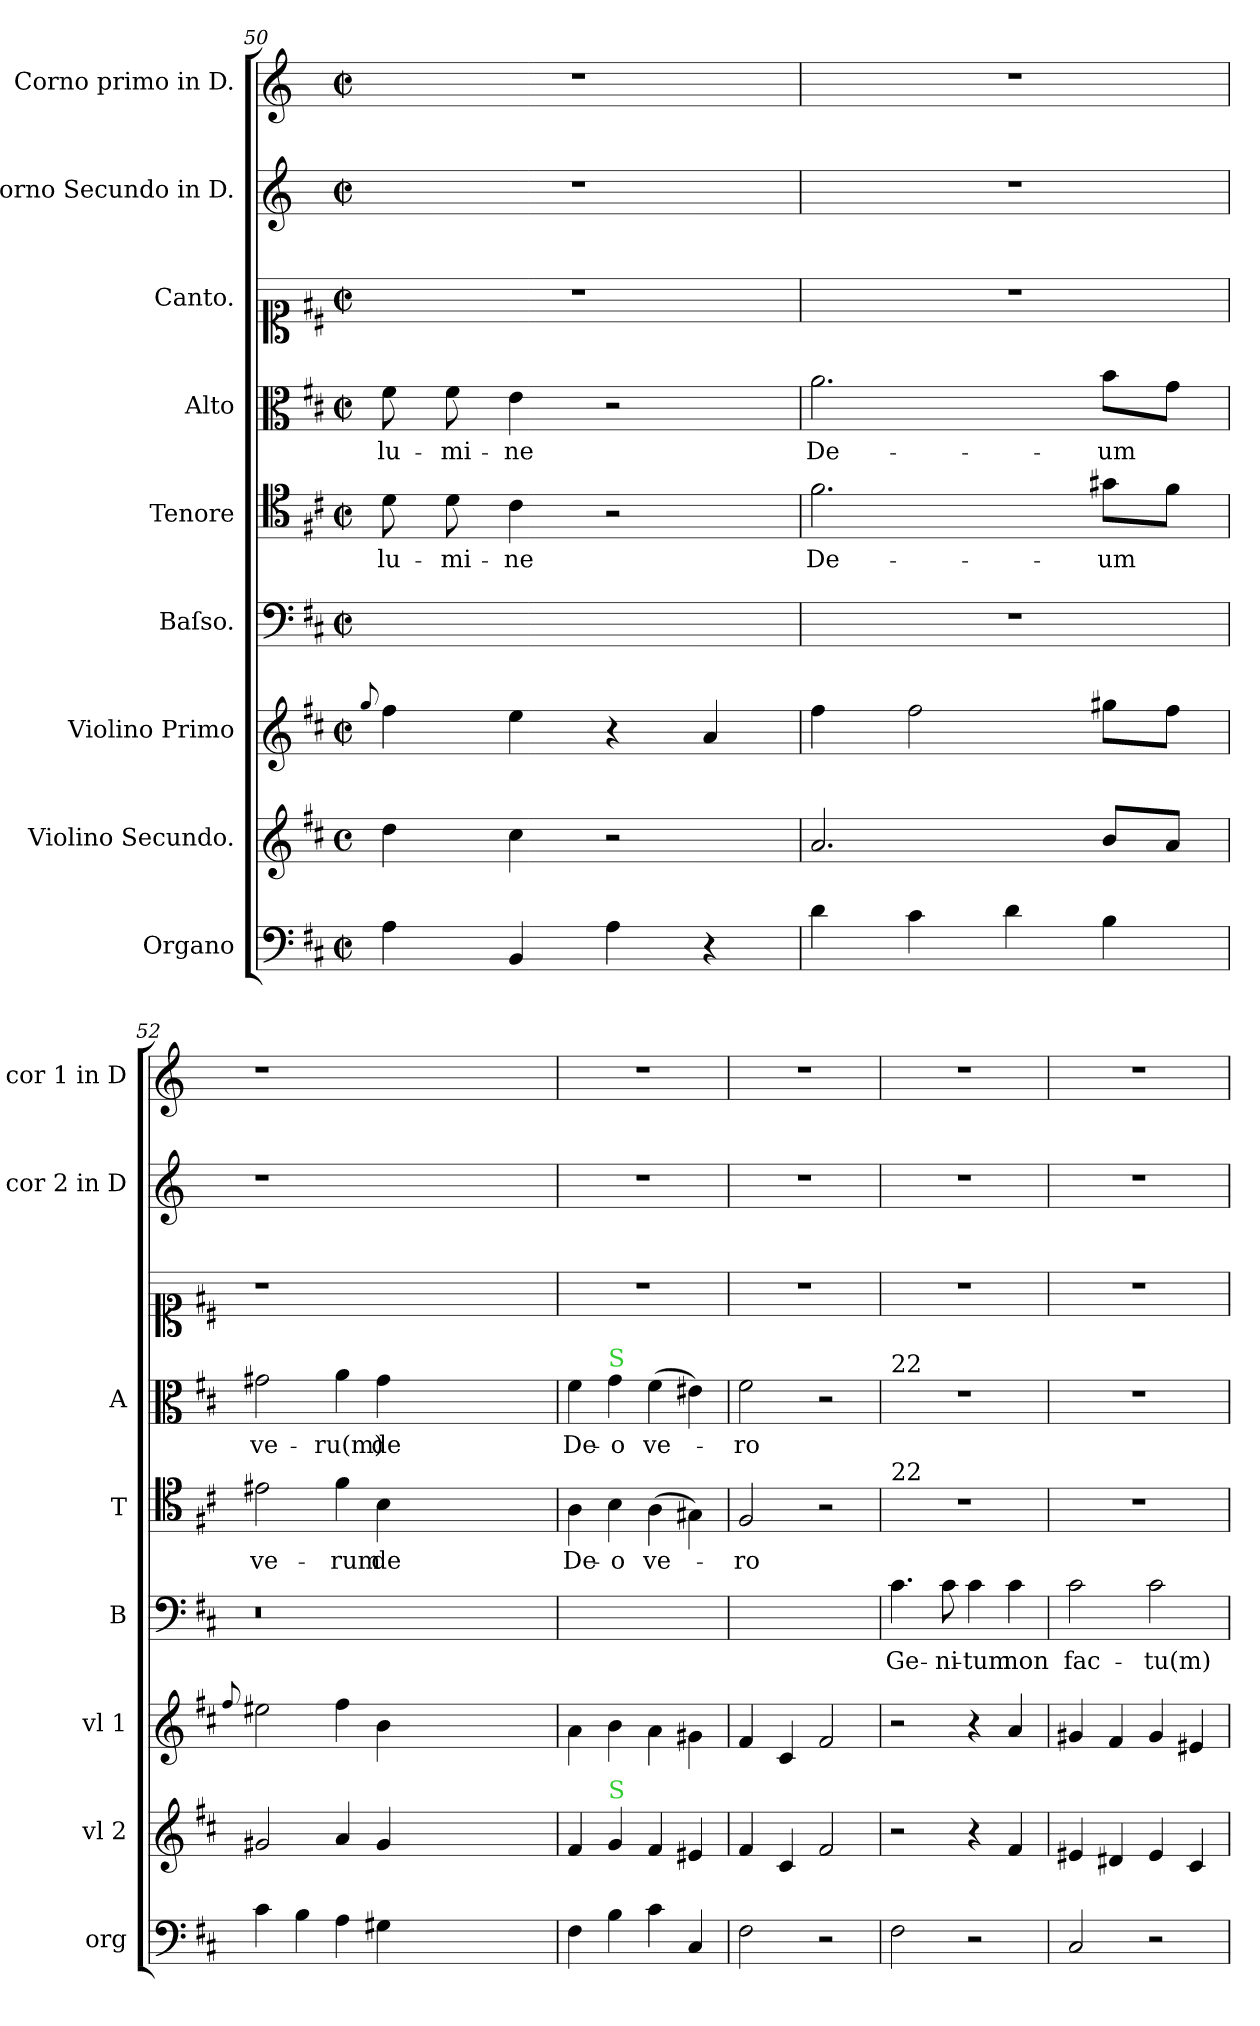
**kern	**kern	**kern	**dynam	**kern	**text	**dynam	**kern	**text	**kern	**text	**kern	**kern	**kern
*part9	*part8	*part7	*part7	*part6	*part6	*part6	*part5	*part5	*part4	*part4	*part3	*part2	*part1
*staff9	*staff8	*staff7	*staff7	*staff6	*staff6	*staff6	*staff5	*staff5	*staff4	*staff4	*staff3	*staff2	*staff1
*I"Organo	*I"Violino Secundo.	*I"Violino Primo	*	*I"Baſso.	*	*	*I"Tenore	*	*I"Alto	*	*I"Canto.	*I"Corno Secundo in D.	*I"Corno primo in D.
*I'org	*I'vl 2	*I'vl 1	*	*I'B	*	*	*I'T	*	*I'A	*	*	*I'cor 2 in D	*I'cor 1 in D
*clefF4	*clefG2	*clefG2	*	*clefF4	*	*	*clefC4	*	*clefC3	*	*clefC1	*clefG2	*clefG2
*	*	*	*	*	*	*	*	*	*	*	*	*ITrd6c10	*ITrd6c10
*k[f#c#]	*k[f#c#]	*k[f#c#]	*	*k[f#c#]	*	*	*k[f#c#]	*	*k[f#c#]	*	*k[f#c#]	*k[f#c#]	*k[f#c#]
*D:	*D:	*D:	*	*D:	*	*	*D:	*	*D:	*	*D:	*D:	*D:
*M2/2	*M2/2	*M2/2	*	*M2/2	*	*	*M2/2	*	*M2/2	*	*M2/2	*M2/2	*M2/2
*met(c|)	*met(c)	*met(c|)	*	*met(c|)	*	*	*met(c|)	*	*met(c|)	*	*met(c|)	*met(c|)	*met(c|)
=50	=50	=50	=50	=50	=50	=50	=50	=50	=50	=50	=50	=50	=50
.	.	8qqgg/	.	.	.	.	.	.	.	.	.	.	.
4A\	4dd\	4ff#\	.	1ryy	.	.	8d\	lu-	8f#\	lu-	1r	1r	1r
.	.	.	.	.	.	.	8d\	-mi-	8f#\	-mi-	.	.	.
4BB/	4cc#\	4ee\	.	.	.	.	4c#\	-ne	4e\	-ne	.	.	.
4A\	2r	4r	.	.	.	.	2r	.	2r	.	.	.	.
4r	.	4a/	.	.	.	.	.	.	.	.	.	.	.
=51	=51	=51	=51	=51	=51	=51	=51	=51	=51	=51	=51	=51	=51
4d\	2.a/	4ff#\	.	1r	.	.	2.f#\	De-	2.a\	De-	1r	1r	1r
4c#\	.	2ff#\	.	.	.	.	.	.	.	.	.	.	.
4d\	.	.	.	.	.	.	.	.	.	.	.	.	.
4B\	8b/L	8gg#X\L	.	.	.	.	8g#X\L	-um	8b\L	-um	.	.	.
.	8a/J	8ff#\J	.	.	.	.	8f#\J	.	8g\J	.	.	.	.
=52	=52	=52	=52	=52	=52	=52	=52	=52	=52	=52	=52	=52	=52
.	.	8qqff#/	.	.	.	.	.	.	.	.	.	.	.
4c#\	2g#X/	2ee#X\	.	0.r	.	.	2e#X\	-ve-	2g#X\	ve-	1r	1r	1r
4B\	.	.	.	.	.	.	.	.	.	.	.	.	.
4A\	4a/	4ff#\	.	.	.	.	4f#\	-rum	4a\	-ru(m)	.	.	.
4G#X\	4g#/	4b\	.	.	.	.	4B\	de	4g#\	de	.	.	.
0ryy	0ryy	0ryy	.	.	.	.	0ryy	.	0ryy	.	0ryy	0ryy	0ryy
=53	=53	=53	=53	=53	=53	=53	=53	=53	=53	=53	=53	=53	=53
4F#\	4f#/	4a\	.	1ryy	.	.	4A\	De-	4f#\	De-	1r	1r	1r
!	!	!	!	!	!	!	!	!	!LO:TX:a:color=limegreen:t=S	!	!	!	!
!	!LO:TX:a:color=limegreen:t=S	!	!	!	!	!	!	!	!	!	!	!	!
4B\	4g/	4b\	.	.	.	.	4B\	-o	4g\	-o	.	.	.
4c#\	4f#/	4a\	.	.	.	.	(4A\	ve-	(4f#\	ve-	.	.	.
4C#/	4e#X/	4g#X\	.	.	.	.	4G#X\)	.	4e#X\)	.	.	.	.
=54	=54	=54	=54	=54	=54	=54	=54	=54	=54	=54	=54	=54	=54
!	!	!	!LO:DY:b	!	!	!	!	!	!	!	!	!	!
2F#\	4f#/	4f#/	for	1ryy	.	.	2F#/	-ro	2f#\	-ro	1r	1r	1r
.	4c#/	4c#/	.	.	.	.	.	.	.	.	.	.	.
2r	2f#/	2f#/	.	.	.	.	2r	.	2r	.	.	.	.
=55	=55	=55	=55	=55	=55	=55	=55	=55	=55	=55	=55	=55	=55
!	!	!	!	!	!	!	!	!	!LO:TX:a:t=22	!	!	!	!
!	!	!	!	!	!	!	!LO:TX:a:t=22	!	!	!	!	!	!
!	!	!	!	!	!	!LO:DY:a	!	!	!	!	!	!	!
2F#\	2r	2r	.	4.c#\	Ge-	for	1r	.	1r	.	1r	1r	1r
.	.	.	.	8c#\	-ni-	.	.	.	.	.	.	.	.
2r	4r	4r	.	4c#\	-tum	.	.	.	.	.	.	.	.
.	4f#/	4a/	.	4c#\	non	.	.	.	.	.	.	.	.
=56	=56	=56	=56	=56	=56	=56	=56	=56	=56	=56	=56	=56	=56
2C#/	4e#X/	4g#X/	.	2c#\	fac-	.	1r	.	1r	.	1r	1r	1r
.	4d#X/	4f#/	.	.	.	.	.	.	.	.	.	.	.
2r	4e#/	4g#/	.	2c#\	-tu(m)	.	.	.	.	.	.	.	.
.	4c#/	4e#X/	.	.	.	.	.	.	.	.	.	.	.
=	=	=	=	=	=	=	=	=	=	=	=	=	=
*-	*-	*-	*-	*-	*-	*-	*-	*-	*-	*-	*-	*-	*-
